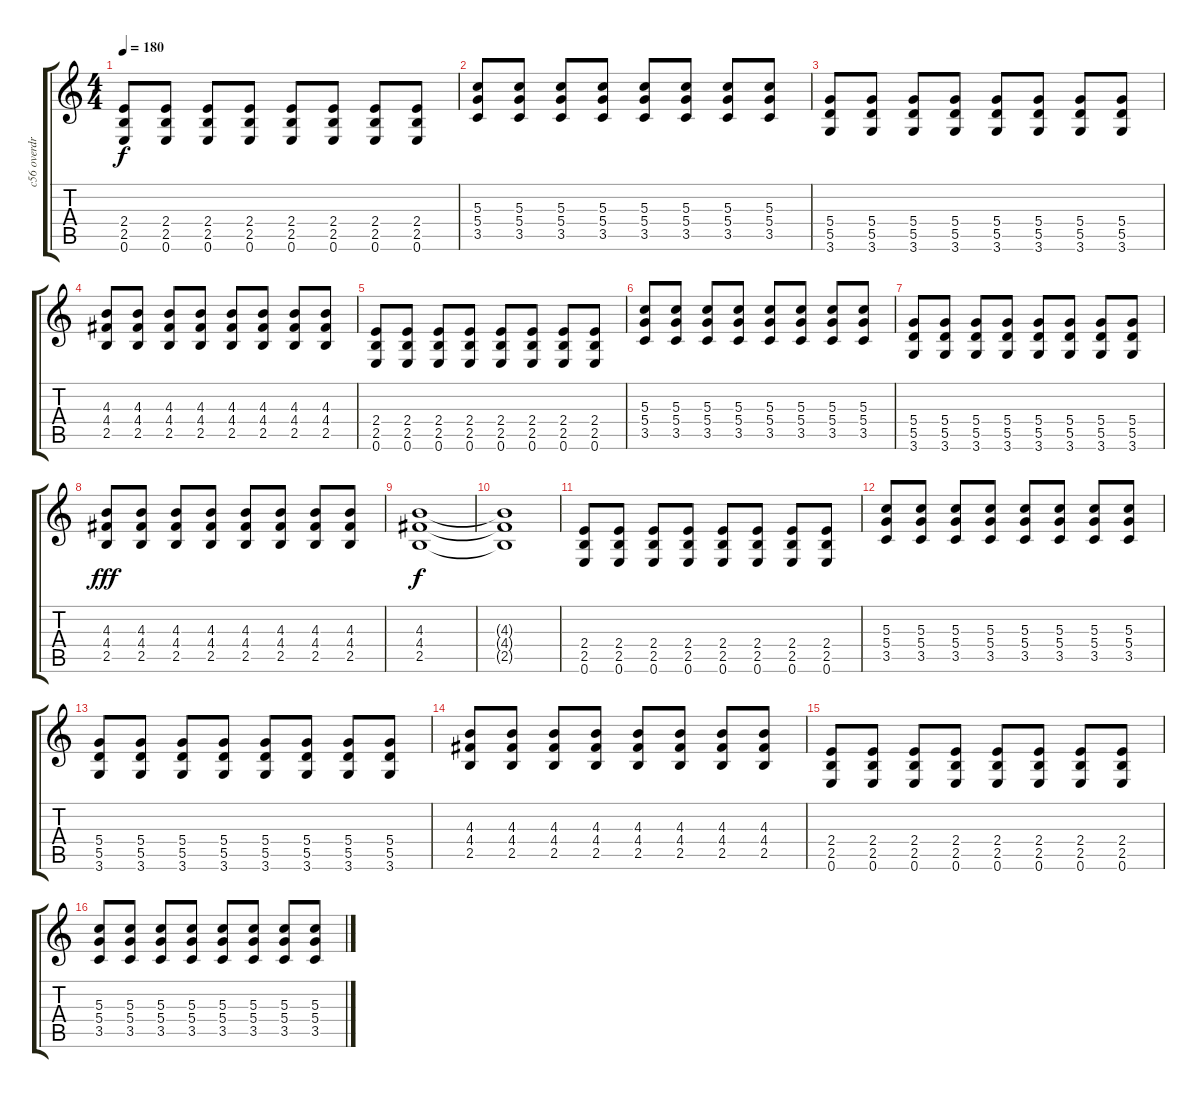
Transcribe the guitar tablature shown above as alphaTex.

\track ("c56 overdrive" "c56 overdr") {instrument distortionguitar}
\staff {score tabs}
\tuning (E4 B3 G3 D3 A2 E2) {hide}
\ts (4 4)
\tempo 180
\clef g2
\ks c
(2.4 2.5 0.6).8{dy f} (2.4 2.5 0.6).8 (2.4 2.5 0.6).8 (2.4 2.5 0.6).8 (2.4 2.5 0.6).8 (2.4 2.5 0.6).8 (2.4 2.5 0.6).8 (2.4 2.5 0.6).8 |
(5.3 5.4 3.5).8 (5.3 5.4 3.5).8 (5.3 5.4 3.5).8 (5.3 5.4 3.5).8 (5.3 5.4 3.5).8 (5.3 5.4 3.5).8 (5.3 5.4 3.5).8 (5.3 5.4 3.5).8 |
(5.4 5.5 3.6).8 (5.4 5.5 3.6).8 (5.4 5.5 3.6).8 (5.4 5.5 3.6).8 (5.4 5.5 3.6).8 (5.4 5.5 3.6).8 (5.4 5.5 3.6).8 (5.4 5.5 3.6).8 |
(4.3 4.4 2.5).8 (4.3 4.4 2.5).8 (4.3 4.4 2.5).8 (4.3 4.4 2.5).8 (4.3 4.4 2.5).8 (4.3 4.4 2.5).8 (4.3 4.4 2.5).8 (4.3 4.4 2.5).8 |
(2.4 2.5 0.6).8 (2.4 2.5 0.6).8 (2.4 2.5 0.6).8 (2.4 2.5 0.6).8 (2.4 2.5 0.6).8 (2.4 2.5 0.6).8 (2.4 2.5 0.6).8 (2.4 2.5 0.6).8 |
(5.3 5.4 3.5).8 (5.3 5.4 3.5).8 (5.3 5.4 3.5).8 (5.3 5.4 3.5).8 (5.3 5.4 3.5).8 (5.3 5.4 3.5).8 (5.3 5.4 3.5).8 (5.3 5.4 3.5).8 |
(5.4 5.5 3.6).8 (5.4 5.5 3.6).8 (5.4 5.5 3.6).8 (5.4 5.5 3.6).8 (5.4 5.5 3.6).8 (5.4 5.5 3.6).8 (5.4 5.5 3.6).8 (5.4 5.5 3.6).8 |
(4.3 4.4 2.5).8{dy fff} (4.3 4.4 2.5).8 (4.3 4.4 2.5).8 (4.3 4.4 2.5).8 (4.3 4.4 2.5).8 (4.3 4.4 2.5).8 (4.3 4.4 2.5).8 (4.3 4.4 2.5).8 |
(4.3 4.4 2.5).1{dy f volume 0} |
(4.3{t} 4.4{t} 2.5{t}).1 |
(2.4 2.5 0.6).8{volume 16} (2.4 2.5 0.6).8 (2.4 2.5 0.6).8 (2.4 2.5 0.6).8 (2.4 2.5 0.6).8 (2.4 2.5 0.6).8 (2.4 2.5 0.6).8 (2.4 2.5 0.6).8 |
(5.3 5.4 3.5).8 (5.3 5.4 3.5).8 (5.3 5.4 3.5).8 (5.3 5.4 3.5).8 (5.3 5.4 3.5).8 (5.3 5.4 3.5).8 (5.3 5.4 3.5).8 (5.3 5.4 3.5).8 |
(5.4 5.5 3.6).8 (5.4 5.5 3.6).8 (5.4 5.5 3.6).8 (5.4 5.5 3.6).8 (5.4 5.5 3.6).8 (5.4 5.5 3.6).8 (5.4 5.5 3.6).8 (5.4 5.5 3.6).8 |
(4.3 4.4 2.5).8 (4.3 4.4 2.5).8 (4.3 4.4 2.5).8 (4.3 4.4 2.5).8 (4.3 4.4 2.5).8 (4.3 4.4 2.5).8 (4.3 4.4 2.5).8 (4.3 4.4 2.5).8 |
(2.4 2.5 0.6).8 (2.4 2.5 0.6).8 (2.4 2.5 0.6).8 (2.4 2.5 0.6).8 (2.4 2.5 0.6).8 (2.4 2.5 0.6).8 (2.4 2.5 0.6).8 (2.4 2.5 0.6).8 |
(5.3 5.4 3.5).8 (5.3 5.4 3.5).8 (5.3 5.4 3.5).8 (5.3 5.4 3.5).8 (5.3 5.4 3.5).8 (5.3 5.4 3.5).8 (5.3 5.4 3.5).8 (5.3 5.4 3.5).8
